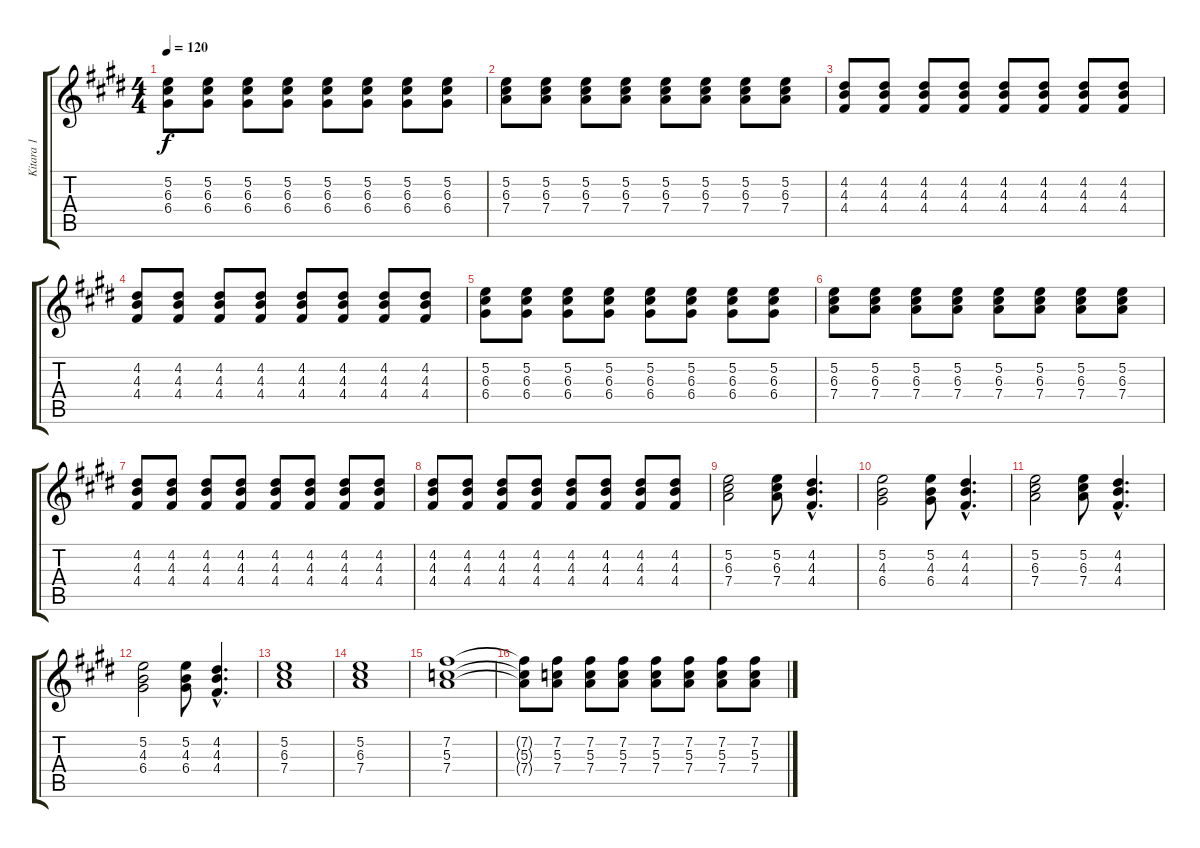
\track ("Kitara 1" "Kitara 1") {instrument electricguitarjazz}
\staff {score tabs}
\tuning (E4 B3 G3 D3 A2 E2) {hide}
\ts (4 4)
\tempo 120
\clef g2
\ks e
(5.2 6.3 6.4).8{dy f} (5.2 6.3 6.4).8 (5.2 6.3 6.4).8 (5.2 6.3 6.4).8 (5.2 6.3 6.4).8 (5.2 6.3 6.4).8 (5.2 6.3 6.4).8 (5.2 6.3 6.4).8 |
(5.2 6.3 7.4).8 (5.2 6.3 7.4).8 (5.2 6.3 7.4).8 (5.2 6.3 7.4).8 (5.2 6.3 7.4).8 (5.2 6.3 7.4).8 (5.2 6.3 7.4).8 (5.2 6.3 7.4).8 |
(4.2 4.3 4.4).8 (4.2 4.3 4.4).8 (4.2 4.3 4.4).8 (4.2 4.3 4.4).8 (4.2 4.3 4.4).8 (4.2 4.3 4.4).8 (4.2 4.3 4.4).8 (4.2 4.3 4.4).8 |
(4.2 4.3 4.4).8 (4.2 4.3 4.4).8 (4.2 4.3 4.4).8 (4.2 4.3 4.4).8 (4.2 4.3 4.4).8 (4.2 4.3 4.4).8 (4.2 4.3 4.4).8 (4.2 4.3 4.4).8 |
(5.2 6.3 6.4).8 (5.2 6.3 6.4).8 (5.2 6.3 6.4).8 (5.2 6.3 6.4).8 (5.2 6.3 6.4).8 (5.2 6.3 6.4).8 (5.2 6.3 6.4).8 (5.2 6.3 6.4).8 |
(5.2 6.3 7.4).8 (5.2 6.3 7.4).8 (5.2 6.3 7.4).8 (5.2 6.3 7.4).8 (5.2 6.3 7.4).8 (5.2 6.3 7.4).8 (5.2 6.3 7.4).8 (5.2 6.3 7.4).8 |
(4.2 4.3 4.4).8 (4.2 4.3 4.4).8 (4.2 4.3 4.4).8 (4.2 4.3 4.4).8 (4.2 4.3 4.4).8 (4.2 4.3 4.4).8 (4.2 4.3 4.4).8 (4.2 4.3 4.4).8 |
(4.2 4.3 4.4).8 (4.2 4.3 4.4).8 (4.2 4.3 4.4).8 (4.2 4.3 4.4).8 (4.2 4.3 4.4).8 (4.2 4.3 4.4).8 (4.2 4.3 4.4).8 (4.2 4.3 4.4).8 |
(5.2 6.3 7.4).2 (5.2 6.3 7.4).8 (4.2{hac} 4.3{hac} 4.4{hac}).4{d} |
(5.2 4.3 6.4).2 (5.2 4.3 6.4).8 (4.2{hac} 4.3{hac} 4.4{hac}).4{d} |
(5.2 6.3 7.4).2 (5.2 6.3 7.4).8 (4.2{hac} 4.3{hac} 4.4{hac}).4{d} |
(5.2 4.3 6.4).2 (5.2 4.3 6.4).8 (4.2{hac} 4.3{hac} 4.4{hac}).4{d} |
(5.2 6.3 7.4).1 |
(5.2 6.3 7.4).1 |
(7.2 5.3 7.4).1 |
(7.2{t} 5.3{t} 7.4{t}).8 (7.2 5.3 7.4).8 (7.2 5.3 7.4).8 (7.2 5.3 7.4).8 (7.2 5.3 7.4).8 (7.2 5.3 7.4).8 (7.2 5.3 7.4).8 (7.2 5.3 7.4).8
